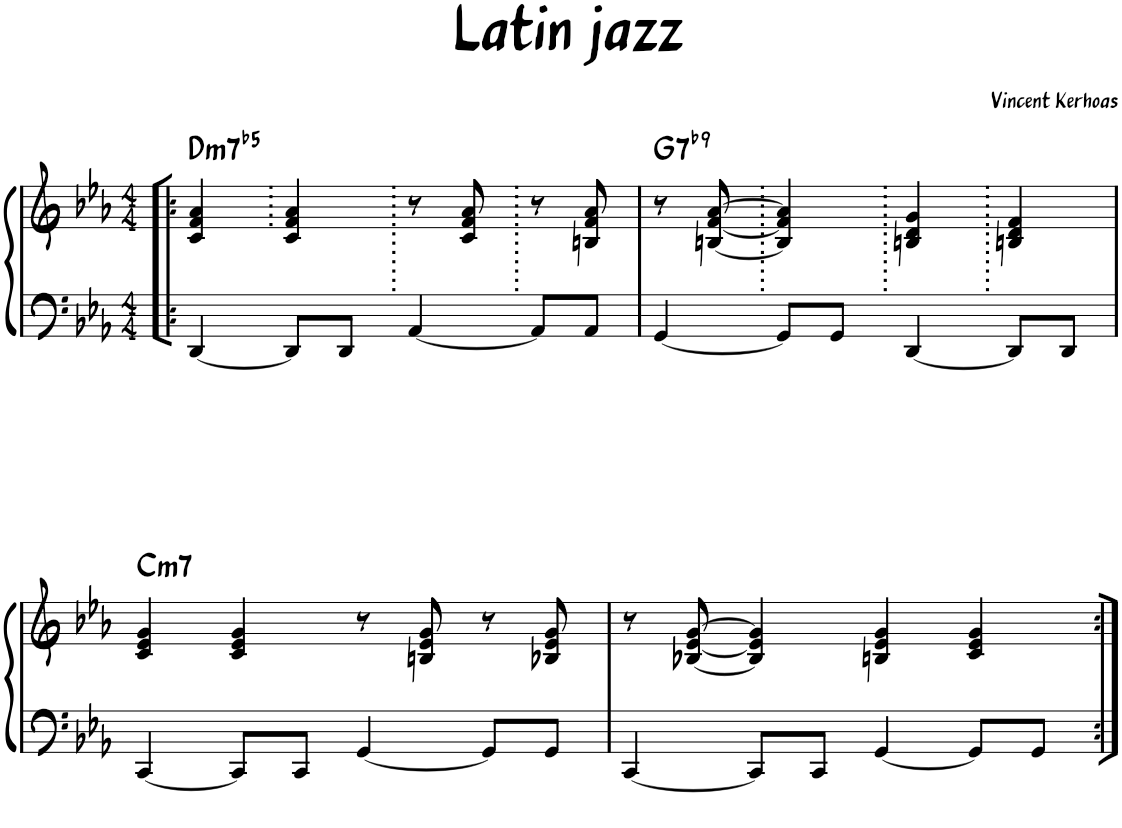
**kern	**kern	**harte
*part1	*part1	*part1
*staff2	*staff1	*
*I"Piano	*	*
*I'Pno.	*	*
*clefF4	*clefG2	*
*k[b-e-a-]	*k[b-e-a-]	*
*M4/4	*M4/4	*
=1!|:	=1!|:	=1!|:
!	!	!LO:H:kt=m7b5
[4DD/	4c/ 4f/ 4a-/	D:hdim7
8DD/L]	4c/ 4f/ 4a-/	.
8DD/J	.	.
[4AA-/	8r	.
.	8c/ 8f/ 8a-/	.
8AA-/L]	8r	.
8AA-/J	8Bn/ 8f/ 8a-/	.
=2.	=2.	=2.
!	!	!LO:H:kt=7
[4GG/	8r	G:7(b9)
.	[8Bn/ [8f/ [8a-/	.
8GG/L]	4B/] 4f/] 4a-/]	.
8GG/J	.	.
[4DD/	4Bn/ 4d/ 4g/	.
8DD/L]	4Bn/ 4d/ 4f/	.
8DD/J	.	.
!!LO:LB:g=z
=3	=3	=3
!	!	!LO:H:kt=m7
[4CC/	4c/ 4e-/ 4g/	C:min7
8CC/L]	4c/ 4e-/ 4g/	.
8CC/J	.	.
[4GG/	8r	.
.	8Bn/ 8e-/ 8g/	.
8GG/L]	8r	.
8GG/J	8B-X/ 8e-/ 8g/	.
=4	=4	=4
[4CC/	8r	.
.	[8B-X/ [8e-/ [8g/	.
8CC/L]	4B-/] 4e-/] 4g/]	.
8CC/J	.	.
[4GG/	4Bn/ 4e-/ 4g/	.
8GG/L]	4c/ 4e-/ 4g/	.
8GG/J	.	.
=:|!	=:|!	=:|!
*-	*-	*-
